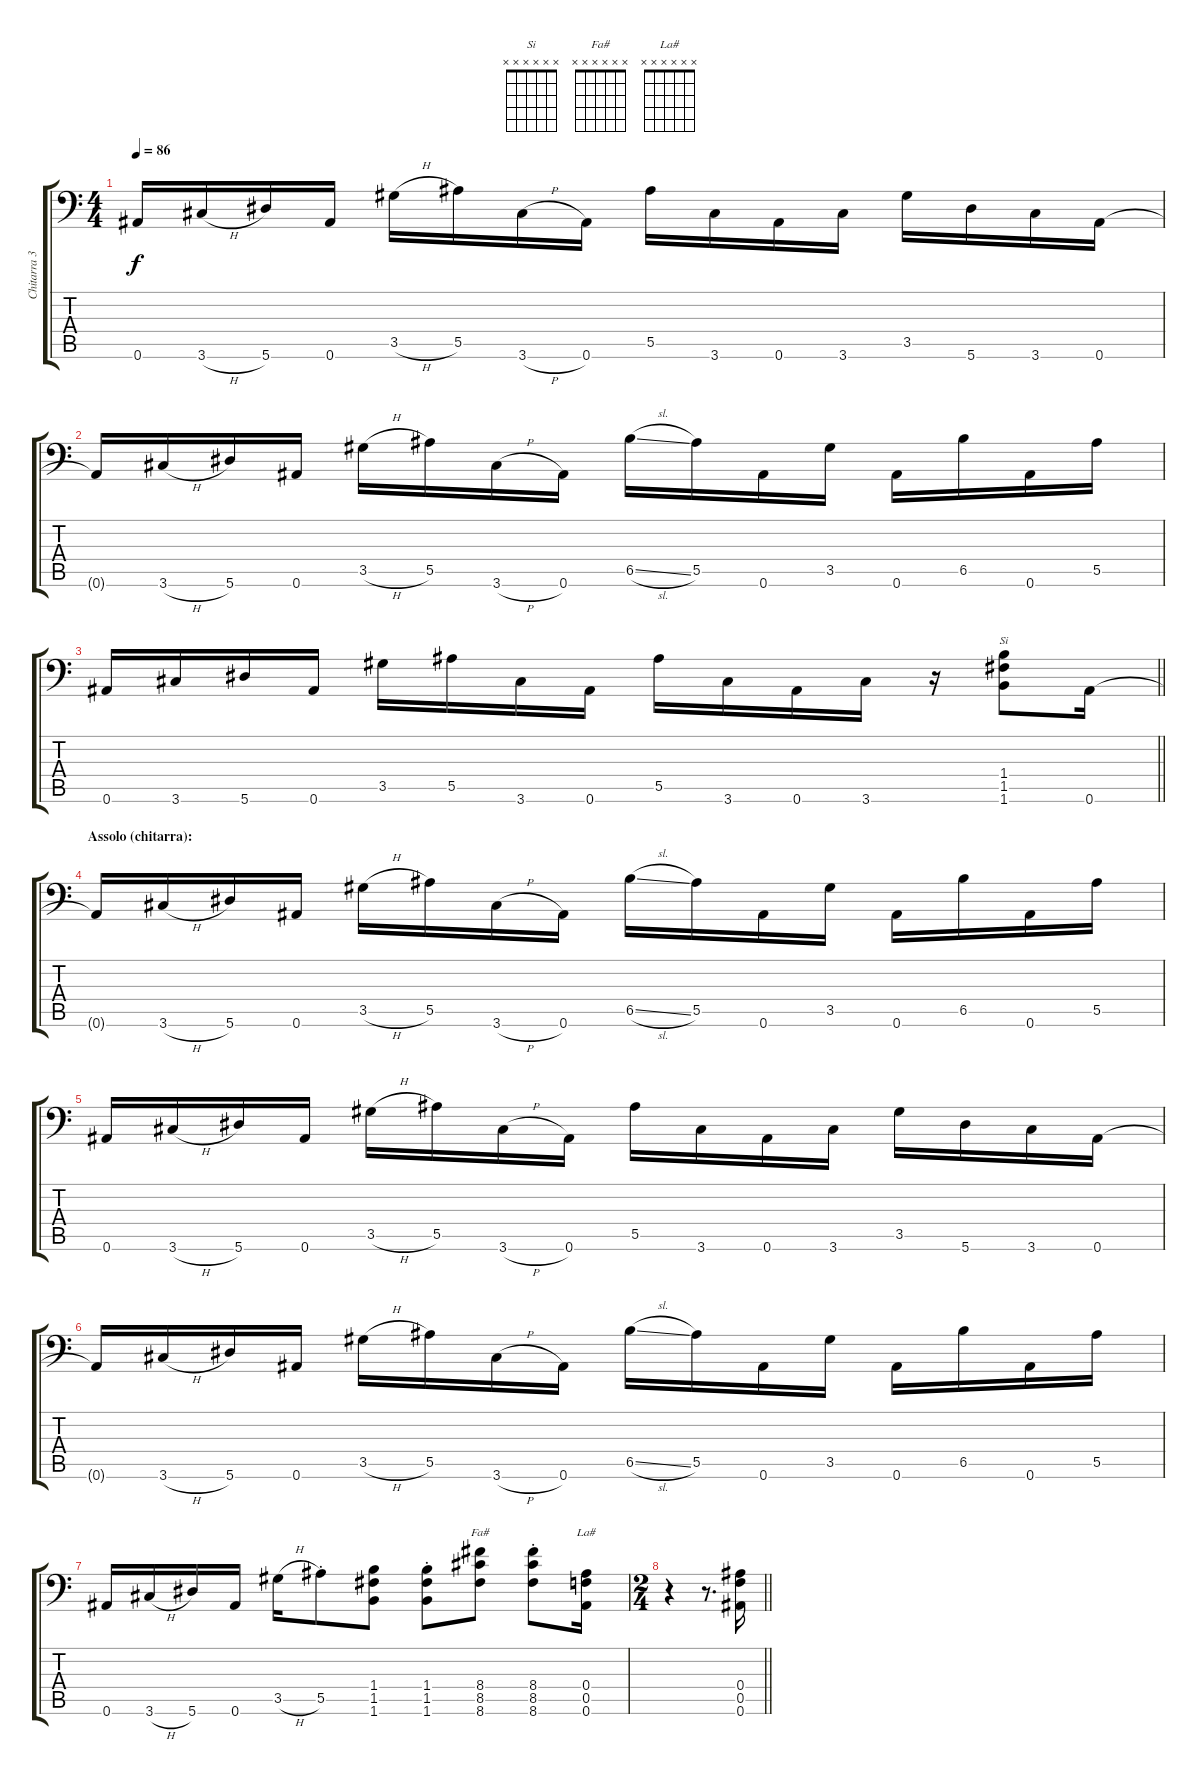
\track ("Chitarra 3" "Chitarra 3") {instrument distortionguitar}
\staff {score tabs}
\tuning (C4 G3 Eb3 Bb2 F2 Bb1) {hide}
\chord ("Si" x x x x x x)
\chord ("Fa#" x x x x x x)
\chord ("La#" x x x x x x)
\ts (4 4)
\tempo 86
\clef f4
\ks c
0.6.16{dy f} 3.6{h}.16 5.6.16 0.6.16 3.5{h}.16 5.5.16 3.6{h}.16 0.6.16 5.5.16 3.6.16 0.6.16 3.6.16 3.5.16 5.6.16 3.6.16 0.6.16 |
0.6{t}.16 3.6{h}.16 5.6.16 0.6.16 3.5{h}.16 5.5.16 3.6{h}.16 0.6.16 6.5{sl}.16 5.5.16 0.6.16 3.5.16 0.6.16 6.5.16 0.6.16 5.5.16 |
\barLineRight lightlight
0.6.16 3.6.16 5.6.16 0.6.16 3.5.16 5.5.16 3.6.16 0.6.16 5.5.16 3.6.16 0.6.16 3.6.16 r.16 (1.4 1.5 1.6).8{ch "Si"} 0.6.16 |
\section ("" "Assolo (chitarra):")
0.6{t}.16 3.6{h}.16 5.6.16 0.6.16 3.5{h}.16 5.5.16 3.6{h}.16 0.6.16 6.5{sl}.16 5.5.16 0.6.16 3.5.16 0.6.16 6.5.16 0.6.16 5.5.16 |
0.6.16 3.6{h}.16 5.6.16 0.6.16 3.5{h}.16 5.5.16 3.6{h}.16 0.6.16 5.5.16 3.6.16 0.6.16 3.6.16 3.5.16 5.6.16 3.6.16 0.6.16 |
0.6{t}.16 3.6{h}.16 5.6.16 0.6.16 3.5{h}.16 5.5.16 3.6{h}.16 0.6.16 6.5{sl}.16 5.5.16 0.6.16 3.5.16 0.6.16 6.5.16 0.6.16 5.5.16 |
0.6.16 3.6{h}.16 5.6.16 0.6.16 3.5{h}.16 5.5{st}.8 (1.4 1.5 1.6).8 (1.4{st} 1.5{st} 1.6{st}).8 (8.4 8.5 8.6).8{ch "Fa#"} (8.4{st} 8.5{st} 8.6{st}).8 (0.4 0.5 0.6).16{ch "La#"} |
\ts (2 4)
\barLineRight lightlight
r.4 r.8{d} (0.4 0.5 0.6).16
